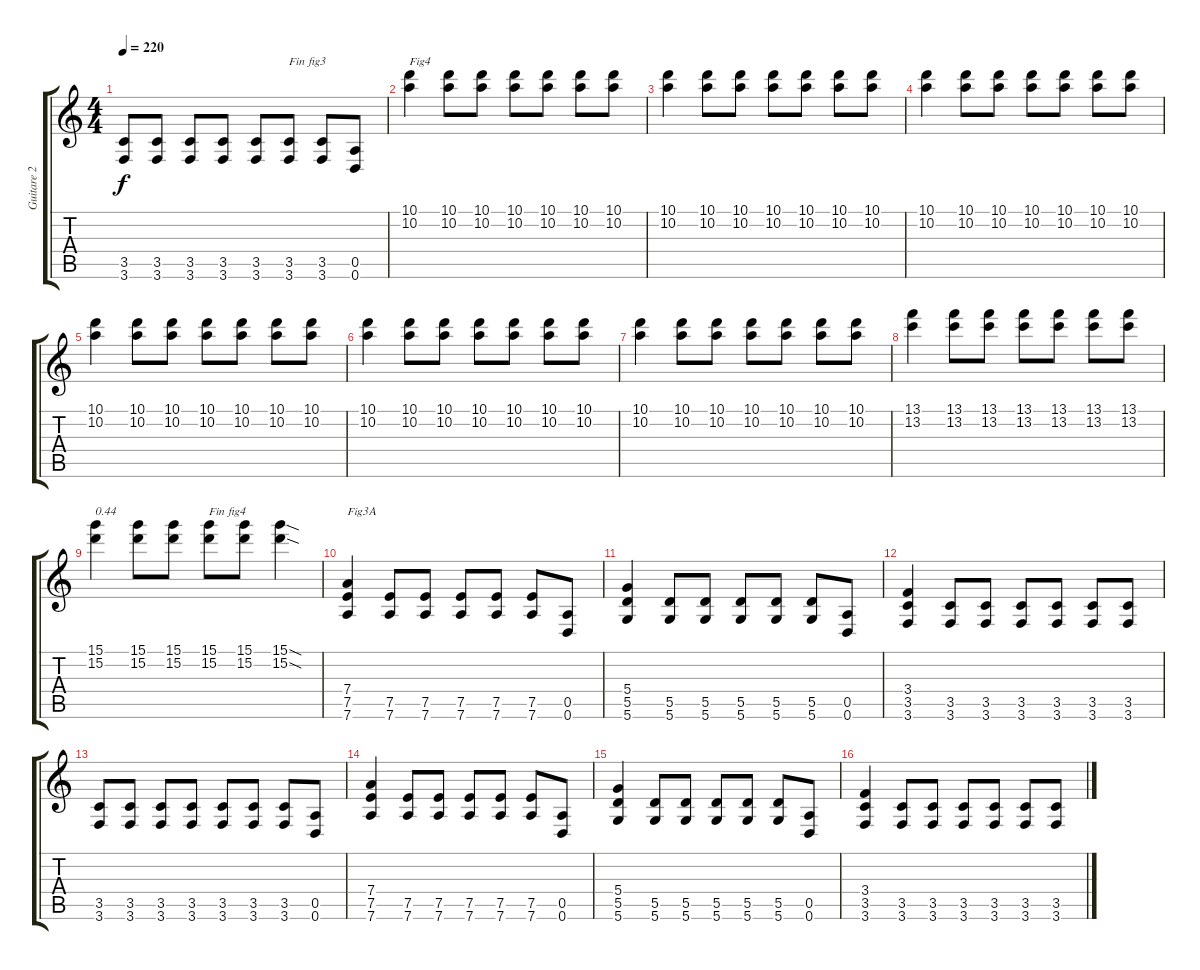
\track ("Guitare 2 Dr-D" "Guitare 2 ") {instrument distortionguitar}
\staff {score tabs}
\tuning (E4 B3 G3 D3 A2 D2) {hide}
\ts (4 4)
\tempo 220
\clef g2
\ks c
(3.5 3.6).8{dy f} (3.5 3.6).8 (3.5 3.6).8 (3.5 3.6).8 (3.5 3.6).8 (3.5 3.6).8{txt "Fin fig3"} (3.5 3.6).8 (0.5 0.6).8 |
(10.1 10.2).4{txt "Fig4"} (10.1 10.2).8 (10.1 10.2).8 (10.1 10.2).8 (10.1 10.2).8 (10.1 10.2).8 (10.1 10.2).8 |
(10.1 10.2).4 (10.1 10.2).8 (10.1 10.2).8 (10.1 10.2).8 (10.1 10.2).8 (10.1 10.2).8 (10.1 10.2).8 |
(10.1 10.2).4 (10.1 10.2).8 (10.1 10.2).8 (10.1 10.2).8 (10.1 10.2).8 (10.1 10.2).8 (10.1 10.2).8 |
(10.1 10.2).4 (10.1 10.2).8 (10.1 10.2).8 (10.1 10.2).8 (10.1 10.2).8 (10.1 10.2).8 (10.1 10.2).8 |
(10.1 10.2).4 (10.1 10.2).8 (10.1 10.2).8 (10.1 10.2).8 (10.1 10.2).8 (10.1 10.2).8 (10.1 10.2).8 |
(10.1 10.2).4 (10.1 10.2).8 (10.1 10.2).8 (10.1 10.2).8 (10.1 10.2).8 (10.1 10.2).8 (10.1 10.2).8 |
(13.1 13.2).4 (13.1 13.2).8 (13.1 13.2).8 (13.1 13.2).8 (13.1 13.2).8 (13.1 13.2).8 (13.1 13.2).8 |
(15.1 15.2).4{txt "0.44"} (15.1 15.2).8 (15.1 15.2).8 (15.1 15.2).8{txt "Fin fig4"} (15.1 15.2).8 (15.1{sod} 15.2{sod}).4 |
(7.4 7.5 7.6).4{txt "Fig3A"} (7.5 7.6).8 (7.5 7.6).8 (7.5 7.6).8 (7.5 7.6).8 (7.5 7.6).8 (0.5 0.6).8 |
(5.4 5.5 5.6).4 (5.5 5.6).8 (5.5 5.6).8 (5.5 5.6).8 (5.5 5.6).8 (5.5 5.6).8 (0.5 0.6).8 |
(3.4 3.5 3.6).4 (3.5 3.6).8 (3.5 3.6).8 (3.5 3.6).8 (3.5 3.6).8 (3.5 3.6).8 (3.5 3.6).8 |
(3.5 3.6).8 (3.5 3.6).8 (3.5 3.6).8 (3.5 3.6).8 (3.5 3.6).8 (3.5 3.6).8 (3.5 3.6).8 (0.5 0.6).8 |
(7.4 7.5 7.6).4 (7.5 7.6).8 (7.5 7.6).8 (7.5 7.6).8 (7.5 7.6).8 (7.5 7.6).8 (0.5 0.6).8 |
(5.4 5.5 5.6).4 (5.5 5.6).8 (5.5 5.6).8 (5.5 5.6).8 (5.5 5.6).8 (5.5 5.6).8 (0.5 0.6).8 |
(3.4 3.5 3.6).4 (3.5 3.6).8 (3.5 3.6).8 (3.5 3.6).8 (3.5 3.6).8 (3.5 3.6).8 (3.5 3.6).8
